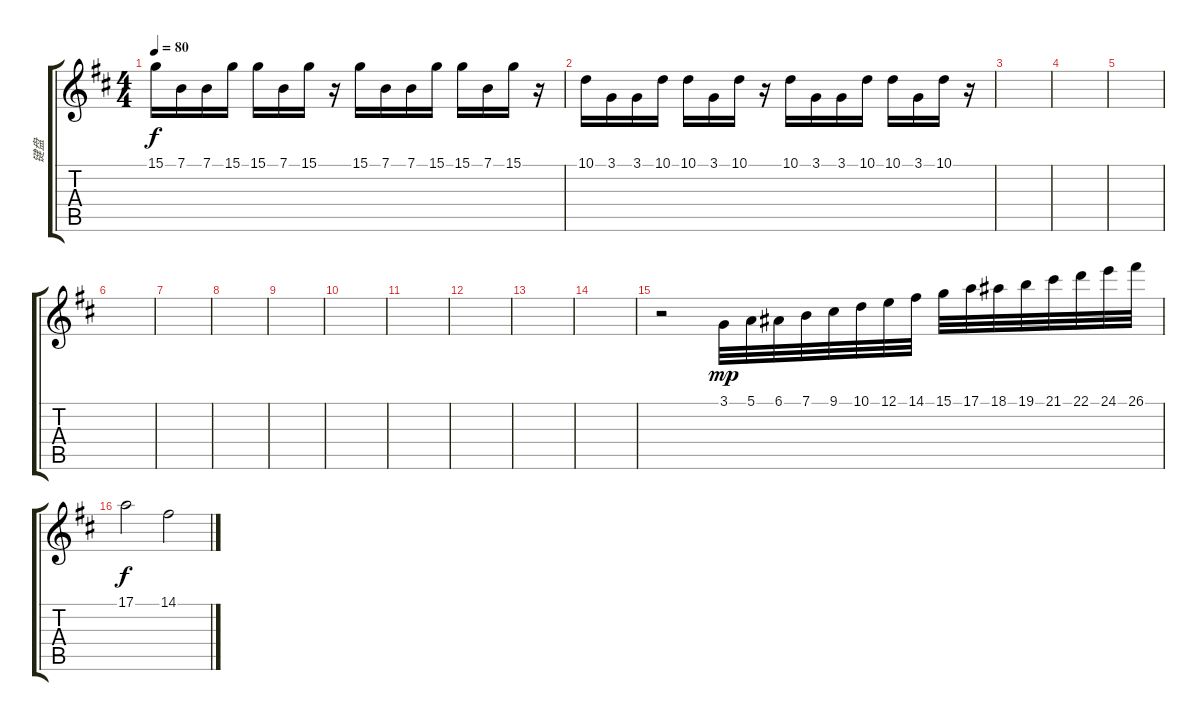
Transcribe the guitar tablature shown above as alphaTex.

\track ("键盘" "键盘") {instrument stringensemble1}
\staff {score tabs}
\tuning (E4 B3 G3 D3 A2 E2) {hide}
\ts (4 4)
\tempo 80
\clef g2
\ks bminor
15.1.16{dy f} 7.1.16 7.1.16 15.1.16 15.1.16 7.1.16 15.1.16 r.16 15.1.16 7.1.16 7.1.16 15.1.16 15.1.16 7.1.16 15.1.16 r.16 |
10.1.16 3.1.16 3.1.16 10.1.16 10.1.16 3.1.16 10.1.16 r.16 10.1.16 3.1.16 3.1.16 10.1.16 10.1.16 3.1.16 10.1.16 r.16 |
|
|
|
|
|
|
|
|
|
|
|
|
r.2{volume 14} 3.1.32{dy mp} 5.1.32 6.1.32 7.1.32 9.1.32 10.1.32 12.1.32 14.1.32 15.1.32 17.1.32 18.1.32 19.1.32 21.1.32 22.1.32 24.1.32 26.1.32 |
17.1.2{dy f} 14.1.2
